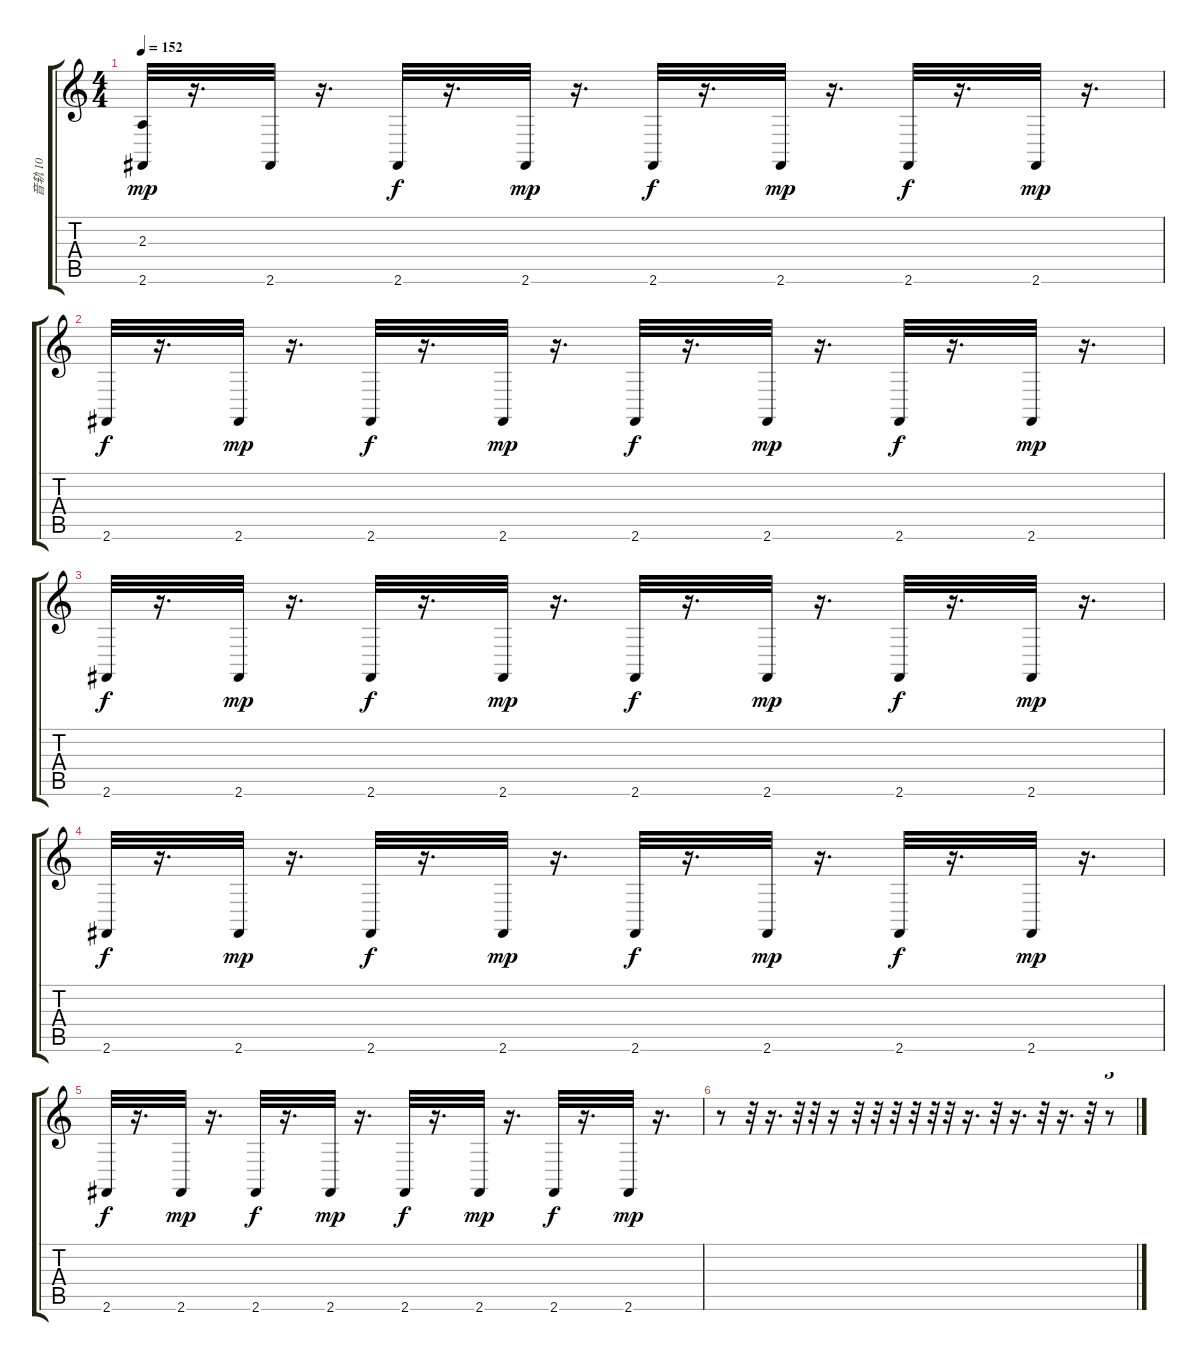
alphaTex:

\track ("音轨 10" "音轨 10") {instrument acousticgrandpiano}
\staff {score tabs}
\tuning (E4 B3 G3 D3 A2 E2) {hide}
\ts (4 4)
\tempo 152
\clef g2
\ks c
(2.3 2.6).32{dy mp} r.16{d} 2.6.32 r.16{d} 2.6.32{dy f} r.16{d} 2.6.32{dy mp} r.16{d} 2.6.32{dy f} r.16{d} 2.6.32{dy mp} r.16{d} 2.6.32{dy f} r.16{d} 2.6.32{dy mp} r.16{d} |
2.6.32{dy f} r.16{d} 2.6.32{dy mp} r.16{d} 2.6.32{dy f} r.16{d} 2.6.32{dy mp} r.16{d} 2.6.32{dy f} r.16{d} 2.6.32{dy mp} r.16{d} 2.6.32{dy f} r.16{d} 2.6.32{dy mp} r.16{d} |
2.6.32{dy f} r.16{d} 2.6.32{dy mp} r.16{d} 2.6.32{dy f} r.16{d} 2.6.32{dy mp} r.16{d} 2.6.32{dy f} r.16{d} 2.6.32{dy mp} r.16{d} 2.6.32{dy f} r.16{d} 2.6.32{dy mp} r.16{d} |
2.6.32{dy f} r.16{d} 2.6.32{dy mp} r.16{d} 2.6.32{dy f} r.16{d} 2.6.32{dy mp} r.16{d} 2.6.32{dy f} r.16{d} 2.6.32{dy mp} r.16{d} 2.6.32{dy f} r.16{d} 2.6.32{dy mp} r.16{d} |
2.6.32{dy f} r.16{d} 2.6.32{dy mp} r.16{d} 2.6.32{dy f} r.16{d} 2.6.32{dy mp} r.16{d} 2.6.32{dy f} r.16{d} 2.6.32{dy mp} r.16{d} 2.6.32{dy f} r.16{d} 2.6.32{dy mp} r.16{d} |
r.8 r.32 r.16{d} r.32{tu (3 2)} r.32 r.16 r.32 r.32 r.32 r.32 r.32{tu (3 2)} r.32 r.16{d} r.32 r.16{d} r.32 r.16{d} r.32 r.8{tu (3 2)}
